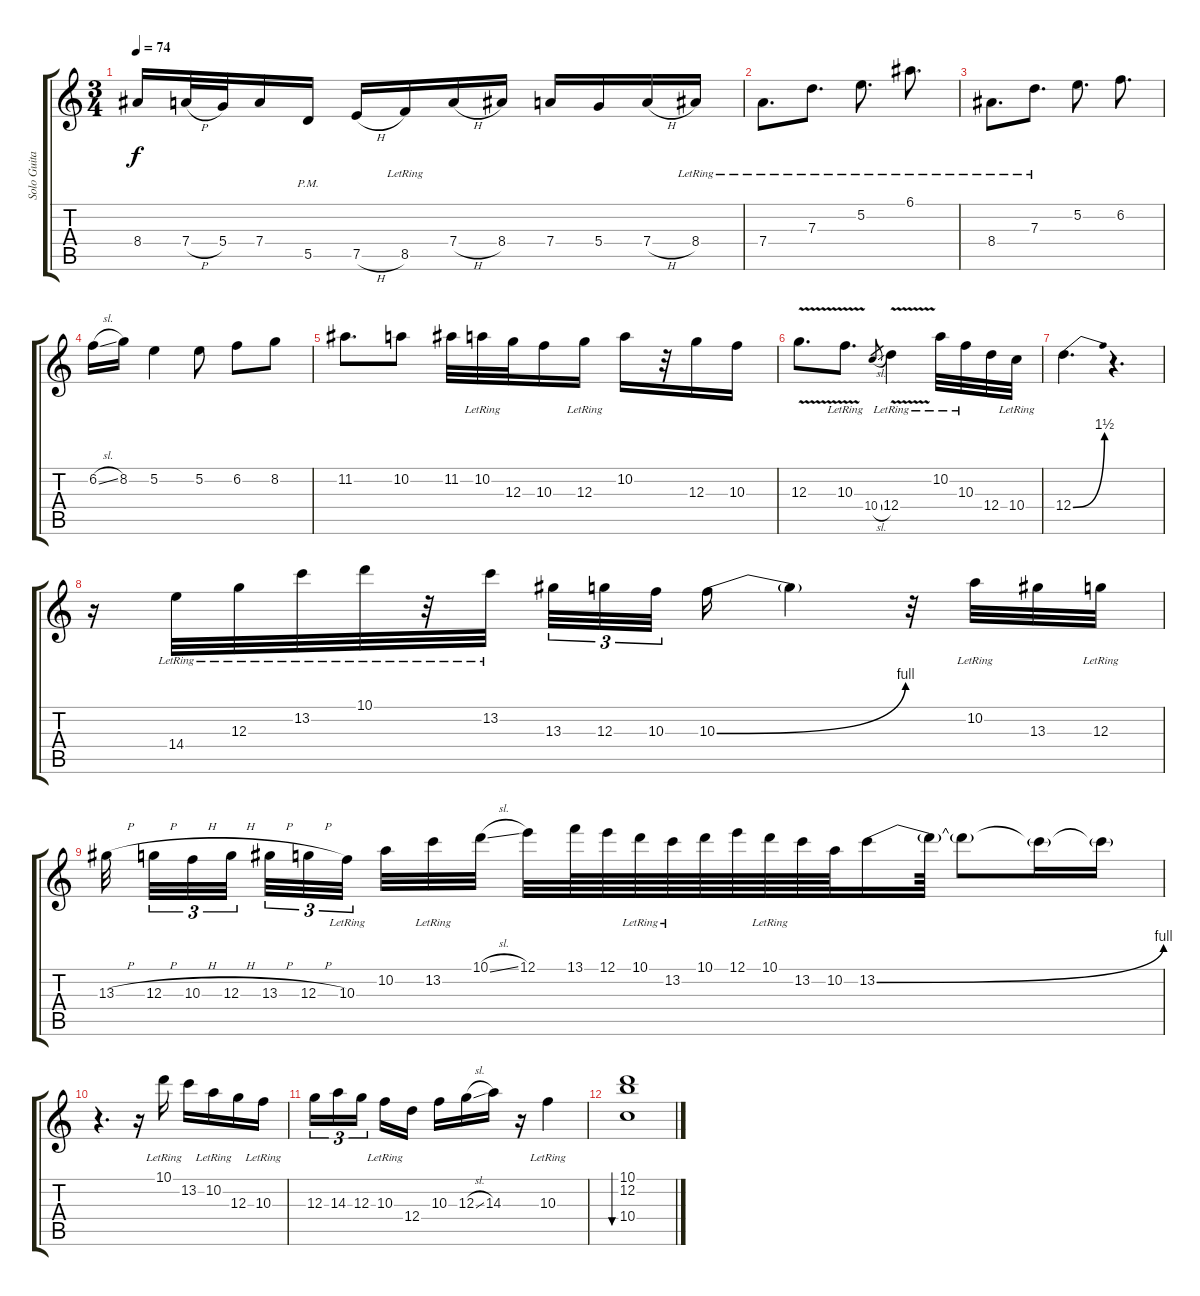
\track ("Solo Guitar 1" "Solo Guita") {instrument distortionguitar}
\staff {score tabs}
\tuning (E4 B3 G3 D3 A2 D2) {hide}
\ts (3 4)
\tempo 74
\clef g2
\ks c
8.4.16{dy f} 7.4{h}.32 5.4.32 7.4.16 5.5{pm}.16 7.5{h}.16 8.5{lr}.16 7.4{h}.16 8.4.16 7.4.16 5.4.16 7.4{h}.16 8.4{lr}.16 |
7.4{lr}.8{d} 7.3{lr}.8{d} 5.2{lr}.8{d} 6.1{lr}.8{d} |
8.4{lr}.8{d} 7.3{lr}.8{d} 5.2.8{d} 6.2.8{d} |
6.2{sl}.16 8.2.16 5.2.4 5.2.8 6.2.8 8.2.8 |
11.2.8{d} 10.2.8 11.2.32 10.2{lr}.32 12.3.32 10.3.16 12.3{lr}.16 10.2.16 r.32 12.3.16 10.3.16 |
12.3{v}.8{d} 10.3{v lr}.8{d} 10.4{sl}.8{gr} 12.4{v lr}.4 10.2{lr}.32 10.3{lr}.32 12.4.32 10.4{lr}.32 |
12.4{be (bend 0 0 60 6)}.4{d} r.4{d} |
r.16 14.4{lr}.32 12.3{lr}.32 13.2{lr}.32 10.1{lr}.32 r.32 13.2{lr}.32 13.3.32{tu (3 2)} 12.3.32{tu (3 2)} 10.3.32{tu (3 2) beam splitsecondary} 10.3{be (bend 0 0 60 4)}.16 10.3{t}.4 r.32 10.2{lr}.32 13.3.32 12.3{lr}.32 |
13.3{h}.32{beam splitsecondary} 12.3{h}.32{tu (3 2)} 10.3{h}.32{tu (3 2)} 12.3{h}.32{tu (3 2) beam splitsecondary} 13.3{h}.32{tu (3 2)} 12.3{h}.32{tu (3 2)} 10.3{lr}.32{tu (3 2) beam splitsecondary} 10.2.32 13.2{lr}.32 10.1{sl}.32 12.1.32 13.1.64 12.1.64 10.1{lr}.64 13.2{lr}.64 10.1.64 12.1.64 10.1{lr}.64 13.2.64 10.2.64 13.2{be (bend 0 0 60 4)}.16 13.2{t}.64 13.2{t}.8 13.2{t}.16 13.2{t}.16 |
r.4{d volume 0} r.16 10.1{lr}.16 13.2.16 10.2{lr}.16 12.3.16 10.3{lr}.16 |
12.3.16{tu (3 2)} 14.3.16{tu (3 2)} 12.3.16{tu (3 2) beam splitsecondary} 10.3{lr}.16 12.4{lr}.16 10.3.16 12.3{sl}.16 14.3.16 r.16 10.3{lr}.4 |
(10.1 12.2 10.4).1{bu 480}
